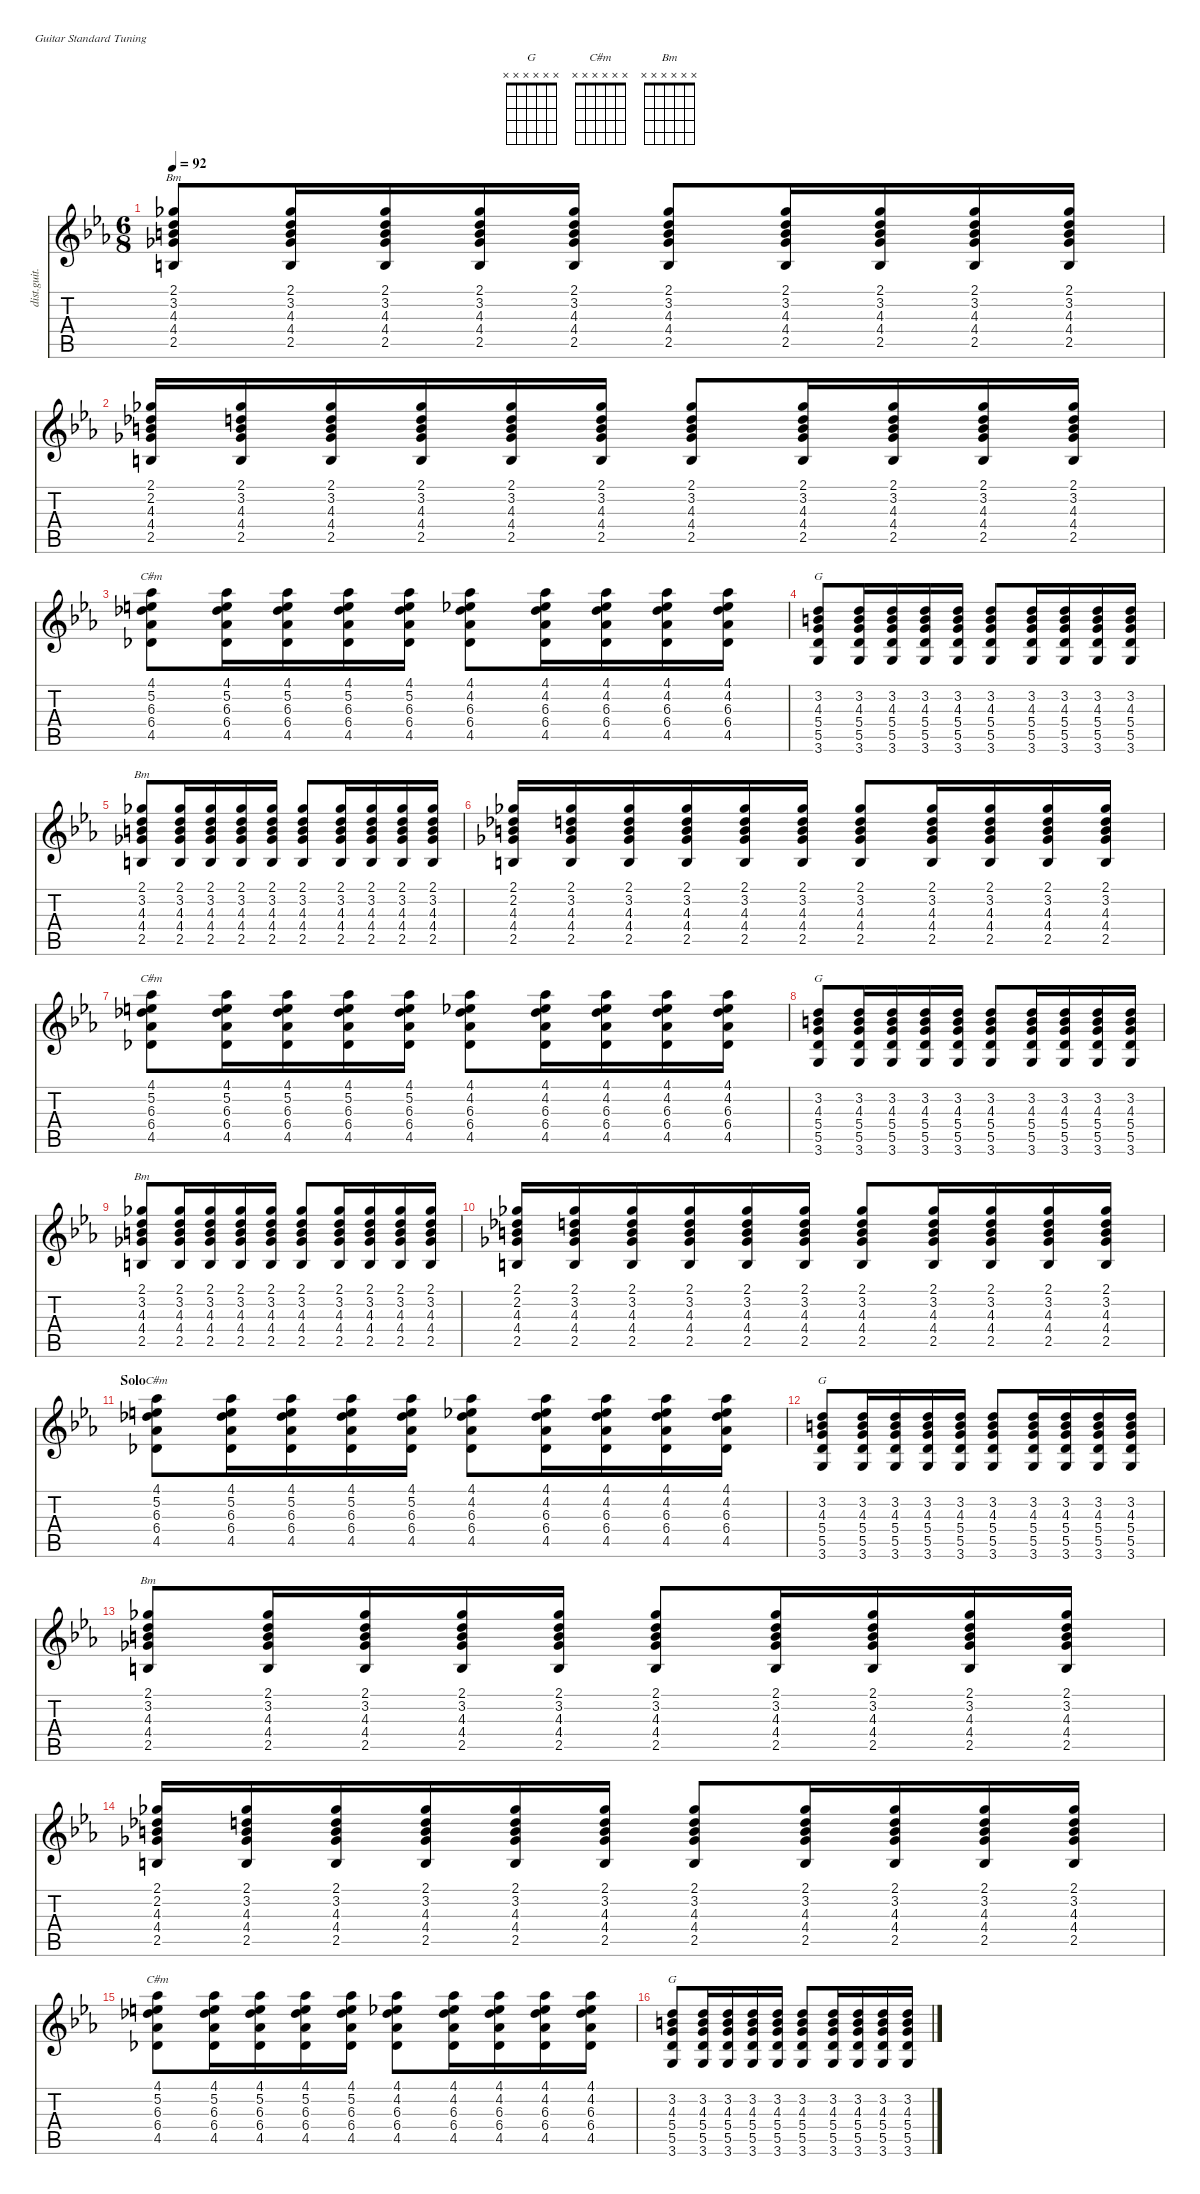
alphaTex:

\defaultSystemsLayout 4
\hideDynamics
\bracketExtendMode nobrackets
\track ("Guitar - Peter Lindgren" "dist.guit.") {instrument distortionguitar}
\staff {score tabs}
\tuning (E4 B3 G3 D3 A2 E2)
\chord ("G" x x x x x x)
\chord ("C#m" x x x x x x)
\chord ("Bm" x x x x x x)
\ts (6 8)
\tempo 92
\clef g2
\ks cminor
(2.1{acc b} 3.2{acc forcenatural} 4.3{acc forcenatural} 4.4{acc b} 2.5{acc forcenatural}).8{ch "Bm" dy f beam Up} (2.1{acc b} 3.2{acc forcenatural} 4.3{acc forcenatural} 4.4{acc b} 2.5{acc forcenatural}).16{beam Up} (2.1{acc b} 3.2{acc forcenatural} 4.3{acc forcenatural} 4.4{acc b} 2.5{acc forcenatural}).16{beam Up} (2.1{acc b} 3.2{acc forcenatural} 4.3{acc forcenatural} 4.4{acc b} 2.5{acc forcenatural}).16{beam Up} (2.1{acc b} 3.2{acc forcenatural} 4.3{acc forcenatural} 4.4{acc b} 2.5{acc forcenatural}).16{beam Up} (2.1{acc b} 3.2{acc forcenatural} 4.3{acc forcenatural} 4.4{acc b} 2.5{acc forcenatural}).8{beam Up} (2.1{acc b} 3.2{acc forcenatural} 4.3{acc forcenatural} 4.4{acc b} 2.5{acc forcenatural}).16{beam Up} (2.1{acc b} 3.2{acc forcenatural} 4.3{acc forcenatural} 4.4{acc b} 2.5{acc forcenatural}).16{beam Up} (2.1{acc b} 3.2{acc forcenatural} 4.3{acc forcenatural} 4.4{acc b} 2.5{acc forcenatural}).16{beam Up} (2.1{acc b} 3.2{acc forcenatural} 4.3{acc forcenatural} 4.4{acc b} 2.5{acc forcenatural}).16{beam Up} |
(2.1{acc b} 2.2{acc b} 4.3{acc forcenatural} 4.4{acc b} 2.5{acc forcenatural}).16{beam Up} (2.1{acc b} 3.2{acc forcenatural} 4.3{acc forcenatural} 4.4{acc b} 2.5{acc forcenatural}).16{beam Up} (2.1{acc b} 3.2{acc forcenatural} 4.3{acc forcenatural} 4.4{acc b} 2.5{acc forcenatural}).16{beam Up} (2.1{acc b} 3.2{acc forcenatural} 4.3{acc forcenatural} 4.4{acc b} 2.5{acc forcenatural}).16{beam Up} (2.1{acc b} 3.2{acc forcenatural} 4.3{acc forcenatural} 4.4{acc b} 2.5{acc forcenatural}).16{beam Up} (2.1{acc b} 3.2{acc forcenatural} 4.3{acc forcenatural} 4.4{acc b} 2.5{acc forcenatural}).16{beam Up} (2.1{acc b} 3.2{acc forcenatural} 4.3{acc forcenatural} 4.4{acc b} 2.5{acc forcenatural}).8{beam Up} (2.1{acc b} 3.2{acc forcenatural} 4.3{acc forcenatural} 4.4{acc b} 2.5{acc forcenatural}).16{beam Up} (2.1{acc b} 3.2{acc forcenatural} 4.3{acc forcenatural} 4.4{acc b} 2.5{acc forcenatural}).16{beam Up} (2.1{acc b} 3.2{acc forcenatural} 4.3{acc forcenatural} 4.4{acc b} 2.5{acc forcenatural}).16{beam Up} (2.1{acc b} 3.2{acc forcenatural} 4.3{acc forcenatural} 4.4{acc b} 2.5{acc forcenatural}).16{beam Up} |
(4.1{acc b} 5.2{acc forcenatural} 6.3{acc b} 6.4{acc b} 4.5{acc b}).8{ch "C#m" beam Down} (4.1{acc b} 5.2{acc forcenatural} 6.3{acc b} 6.4{acc b} 4.5{acc b}).16{beam Down} (4.1{acc b} 5.2{acc forcenatural} 6.3{acc b} 6.4{acc b} 4.5{acc b}).16{beam Down} (4.1{acc b} 5.2{acc forcenatural} 6.3{acc b} 6.4{acc b} 4.5{acc b}).16{beam Down} (4.1{acc b} 5.2{acc forcenatural} 6.3{acc b} 6.4{acc b} 4.5{acc b}).16{beam Down} (4.1{acc b} 4.2{acc b} 6.3{acc b} 6.4{acc b} 4.5{acc b}).8{beam Down} (4.1{acc b} 4.2{acc b} 6.3{acc b} 6.4{acc b} 4.5{acc b}).16{beam Down} (4.1{acc b} 4.2{acc b} 6.3{acc b} 6.4{acc b} 4.5{acc b}).16{beam Down} (4.1{acc b} 4.2{acc b} 6.3{acc b} 6.4{acc b} 4.5{acc b}).16{beam Down} (4.1{acc b} 4.2{acc b} 6.3{acc b} 6.4{acc b} 4.5{acc b}).16{beam Down} |
(3.2{acc forcenatural} 4.3{acc forcenatural} 5.4{acc forcenatural} 5.5{acc forcenatural} 3.6{acc forcenatural}).8{ch "G" beam Up} (3.2{acc forcenatural} 4.3{acc forcenatural} 5.4{acc forcenatural} 5.5{acc forcenatural} 3.6{acc forcenatural}).16{beam Up} (3.2{acc forcenatural} 4.3{acc forcenatural} 5.4{acc forcenatural} 5.5{acc forcenatural} 3.6{acc forcenatural}).16{beam Up} (3.2{acc forcenatural} 4.3{acc forcenatural} 5.4{acc forcenatural} 5.5{acc forcenatural} 3.6{acc forcenatural}).16{beam Up} (3.2{acc forcenatural} 4.3{acc forcenatural} 5.4{acc forcenatural} 5.5{acc forcenatural} 3.6{acc forcenatural}).16{beam Up} (3.2{acc forcenatural} 4.3{acc forcenatural} 5.4{acc forcenatural} 5.5{acc forcenatural} 3.6{acc forcenatural}).8{beam Up} (3.2{acc forcenatural} 4.3{acc forcenatural} 5.4{acc forcenatural} 5.5{acc forcenatural} 3.6{acc forcenatural}).16{beam Up} (3.2{acc forcenatural} 4.3{acc forcenatural} 5.4{acc forcenatural} 5.5{acc forcenatural} 3.6{acc forcenatural}).16{beam Up} (3.2{acc forcenatural} 4.3{acc forcenatural} 5.4{acc forcenatural} 5.5{acc forcenatural} 3.6{acc forcenatural}).16{beam Up} (3.2{acc forcenatural} 4.3{acc forcenatural} 5.4{acc forcenatural} 5.5{acc forcenatural} 3.6{acc forcenatural}).16{beam Up} |
(2.1{acc b} 3.2{acc forcenatural} 4.3{acc forcenatural} 4.4{acc b} 2.5{acc forcenatural}).8{ch "Bm" beam Up} (2.1{acc b} 3.2{acc forcenatural} 4.3{acc forcenatural} 4.4{acc b} 2.5{acc forcenatural}).16{beam Up} (2.1{acc b} 3.2{acc forcenatural} 4.3{acc forcenatural} 4.4{acc b} 2.5{acc forcenatural}).16{beam Up} (2.1{acc b} 3.2{acc forcenatural} 4.3{acc forcenatural} 4.4{acc b} 2.5{acc forcenatural}).16{beam Up} (2.1{acc b} 3.2{acc forcenatural} 4.3{acc forcenatural} 4.4{acc b} 2.5{acc forcenatural}).16{beam Up} (2.1{acc b} 3.2{acc forcenatural} 4.3{acc forcenatural} 4.4{acc b} 2.5{acc forcenatural}).8{beam Up} (2.1{acc b} 3.2{acc forcenatural} 4.3{acc forcenatural} 4.4{acc b} 2.5{acc forcenatural}).16{beam Up} (2.1{acc b} 3.2{acc forcenatural} 4.3{acc forcenatural} 4.4{acc b} 2.5{acc forcenatural}).16{beam Up} (2.1{acc b} 3.2{acc forcenatural} 4.3{acc forcenatural} 4.4{acc b} 2.5{acc forcenatural}).16{beam Up} (2.1{acc b} 3.2{acc forcenatural} 4.3{acc forcenatural} 4.4{acc b} 2.5{acc forcenatural}).16{beam Up} |
(2.1{acc b} 2.2{acc b} 4.3{acc forcenatural} 4.4{acc b} 2.5{acc forcenatural}).16{beam Up} (2.1{acc b} 3.2{acc forcenatural} 4.3{acc forcenatural} 4.4{acc b} 2.5{acc forcenatural}).16{beam Up} (2.1{acc b} 3.2{acc forcenatural} 4.3{acc forcenatural} 4.4{acc b} 2.5{acc forcenatural}).16{beam Up} (2.1{acc b} 3.2{acc forcenatural} 4.3{acc forcenatural} 4.4{acc b} 2.5{acc forcenatural}).16{beam Up} (2.1{acc b} 3.2{acc forcenatural} 4.3{acc forcenatural} 4.4{acc b} 2.5{acc forcenatural}).16{beam Up} (2.1{acc b} 3.2{acc forcenatural} 4.3{acc forcenatural} 4.4{acc b} 2.5{acc forcenatural}).16{beam Up} (2.1{acc b} 3.2{acc forcenatural} 4.3{acc forcenatural} 4.4{acc b} 2.5{acc forcenatural}).8{beam Up} (2.1{acc b} 3.2{acc forcenatural} 4.3{acc forcenatural} 4.4{acc b} 2.5{acc forcenatural}).16{beam Up} (2.1{acc b} 3.2{acc forcenatural} 4.3{acc forcenatural} 4.4{acc b} 2.5{acc forcenatural}).16{beam Up} (2.1{acc b} 3.2{acc forcenatural} 4.3{acc forcenatural} 4.4{acc b} 2.5{acc forcenatural}).16{beam Up} (2.1{acc b} 3.2{acc forcenatural} 4.3{acc forcenatural} 4.4{acc b} 2.5{acc forcenatural}).16{beam Up} |
(4.1{acc b} 5.2{acc forcenatural} 6.3{acc b} 6.4{acc b} 4.5{acc b}).8{ch "C#m" beam Down} (4.1{acc b} 5.2{acc forcenatural} 6.3{acc b} 6.4{acc b} 4.5{acc b}).16{beam Down} (4.1{acc b} 5.2{acc forcenatural} 6.3{acc b} 6.4{acc b} 4.5{acc b}).16{beam Down} (4.1{acc b} 5.2{acc forcenatural} 6.3{acc b} 6.4{acc b} 4.5{acc b}).16{beam Down} (4.1{acc b} 5.2{acc forcenatural} 6.3{acc b} 6.4{acc b} 4.5{acc b}).16{beam Down} (4.1{acc b} 4.2{acc b} 6.3{acc b} 6.4{acc b} 4.5{acc b}).8{beam Down} (4.1{acc b} 4.2{acc b} 6.3{acc b} 6.4{acc b} 4.5{acc b}).16{beam Down} (4.1{acc b} 4.2{acc b} 6.3{acc b} 6.4{acc b} 4.5{acc b}).16{beam Down} (4.1{acc b} 4.2{acc b} 6.3{acc b} 6.4{acc b} 4.5{acc b}).16{beam Down} (4.1{acc b} 4.2{acc b} 6.3{acc b} 6.4{acc b} 4.5{acc b}).16{beam Down} |
(3.2{acc forcenatural} 4.3{acc forcenatural} 5.4{acc forcenatural} 5.5{acc forcenatural} 3.6{acc forcenatural}).8{ch "G" beam Up} (3.2{acc forcenatural} 4.3{acc forcenatural} 5.4{acc forcenatural} 5.5{acc forcenatural} 3.6{acc forcenatural}).16{beam Up} (3.2{acc forcenatural} 4.3{acc forcenatural} 5.4{acc forcenatural} 5.5{acc forcenatural} 3.6{acc forcenatural}).16{beam Up} (3.2{acc forcenatural} 4.3{acc forcenatural} 5.4{acc forcenatural} 5.5{acc forcenatural} 3.6{acc forcenatural}).16{beam Up} (3.2{acc forcenatural} 4.3{acc forcenatural} 5.4{acc forcenatural} 5.5{acc forcenatural} 3.6{acc forcenatural}).16{beam Up} (3.2{acc forcenatural} 4.3{acc forcenatural} 5.4{acc forcenatural} 5.5{acc forcenatural} 3.6{acc forcenatural}).8{beam Up} (3.2{acc forcenatural} 4.3{acc forcenatural} 5.4{acc forcenatural} 5.5{acc forcenatural} 3.6{acc forcenatural}).16{beam Up} (3.2{acc forcenatural} 4.3{acc forcenatural} 5.4{acc forcenatural} 5.5{acc forcenatural} 3.6{acc forcenatural}).16{beam Up} (3.2{acc forcenatural} 4.3{acc forcenatural} 5.4{acc forcenatural} 5.5{acc forcenatural} 3.6{acc forcenatural}).16{beam Up} (3.2{acc forcenatural} 4.3{acc forcenatural} 5.4{acc forcenatural} 5.5{acc forcenatural} 3.6{acc forcenatural}).16{beam Up} |
(2.1{acc b} 3.2{acc forcenatural} 4.3{acc forcenatural} 4.4{acc b} 2.5{acc forcenatural}).8{ch "Bm" beam Up} (2.1{acc b} 3.2{acc forcenatural} 4.3{acc forcenatural} 4.4{acc b} 2.5{acc forcenatural}).16{beam Up} (2.1{acc b} 3.2{acc forcenatural} 4.3{acc forcenatural} 4.4{acc b} 2.5{acc forcenatural}).16{beam Up} (2.1{acc b} 3.2{acc forcenatural} 4.3{acc forcenatural} 4.4{acc b} 2.5{acc forcenatural}).16{beam Up} (2.1{acc b} 3.2{acc forcenatural} 4.3{acc forcenatural} 4.4{acc b} 2.5{acc forcenatural}).16{beam Up} (2.1{acc b} 3.2{acc forcenatural} 4.3{acc forcenatural} 4.4{acc b} 2.5{acc forcenatural}).8{beam Up} (2.1{acc b} 3.2{acc forcenatural} 4.3{acc forcenatural} 4.4{acc b} 2.5{acc forcenatural}).16{beam Up} (2.1{acc b} 3.2{acc forcenatural} 4.3{acc forcenatural} 4.4{acc b} 2.5{acc forcenatural}).16{beam Up} (2.1{acc b} 3.2{acc forcenatural} 4.3{acc forcenatural} 4.4{acc b} 2.5{acc forcenatural}).16{beam Up} (2.1{acc b} 3.2{acc forcenatural} 4.3{acc forcenatural} 4.4{acc b} 2.5{acc forcenatural}).16{beam Up} |
(2.1{acc b} 2.2{acc b} 4.3{acc forcenatural} 4.4{acc b} 2.5{acc forcenatural}).16{beam Up} (2.1{acc b} 3.2{acc forcenatural} 4.3{acc forcenatural} 4.4{acc b} 2.5{acc forcenatural}).16{beam Up} (2.1{acc b} 3.2{acc forcenatural} 4.3{acc forcenatural} 4.4{acc b} 2.5{acc forcenatural}).16{beam Up} (2.1{acc b} 3.2{acc forcenatural} 4.3{acc forcenatural} 4.4{acc b} 2.5{acc forcenatural}).16{beam Up} (2.1{acc b} 3.2{acc forcenatural} 4.3{acc forcenatural} 4.4{acc b} 2.5{acc forcenatural}).16{beam Up} (2.1{acc b} 3.2{acc forcenatural} 4.3{acc forcenatural} 4.4{acc b} 2.5{acc forcenatural}).16{beam Up} (2.1{acc b} 3.2{acc forcenatural} 4.3{acc forcenatural} 4.4{acc b} 2.5{acc forcenatural}).8{beam Up} (2.1{acc b} 3.2{acc forcenatural} 4.3{acc forcenatural} 4.4{acc b} 2.5{acc forcenatural}).16{beam Up} (2.1{acc b} 3.2{acc forcenatural} 4.3{acc forcenatural} 4.4{acc b} 2.5{acc forcenatural}).16{beam Up} (2.1{acc b} 3.2{acc forcenatural} 4.3{acc forcenatural} 4.4{acc b} 2.5{acc forcenatural}).16{beam Up} (2.1{acc b} 3.2{acc forcenatural} 4.3{acc forcenatural} 4.4{acc b} 2.5{acc forcenatural}).16{beam Up} |
\section ("" "Solo")
(4.1{acc b} 5.2{acc forcenatural} 6.3{acc b} 6.4{acc b} 4.5{acc b}).8{ch "C#m" beam Down} (4.1{acc b} 5.2{acc forcenatural} 6.3{acc b} 6.4{acc b} 4.5{acc b}).16{beam Down} (4.1{acc b} 5.2{acc forcenatural} 6.3{acc b} 6.4{acc b} 4.5{acc b}).16{beam Down} (4.1{acc b} 5.2{acc forcenatural} 6.3{acc b} 6.4{acc b} 4.5{acc b}).16{beam Down} (4.1{acc b} 5.2{acc forcenatural} 6.3{acc b} 6.4{acc b} 4.5{acc b}).16{beam Down} (4.1{acc b} 4.2{acc b} 6.3{acc b} 6.4{acc b} 4.5{acc b}).8{beam Down} (4.1{acc b} 4.2{acc b} 6.3{acc b} 6.4{acc b} 4.5{acc b}).16{beam Down} (4.1{acc b} 4.2{acc b} 6.3{acc b} 6.4{acc b} 4.5{acc b}).16{beam Down} (4.1{acc b} 4.2{acc b} 6.3{acc b} 6.4{acc b} 4.5{acc b}).16{beam Down} (4.1{acc b} 4.2{acc b} 6.3{acc b} 6.4{acc b} 4.5{acc b}).16{beam Down} |
(3.2{acc forcenatural} 4.3{acc forcenatural} 5.4{acc forcenatural} 5.5{acc forcenatural} 3.6{acc forcenatural}).8{ch "G" beam Up} (3.2{acc forcenatural} 4.3{acc forcenatural} 5.4{acc forcenatural} 5.5{acc forcenatural} 3.6{acc forcenatural}).16{beam Up} (3.2{acc forcenatural} 4.3{acc forcenatural} 5.4{acc forcenatural} 5.5{acc forcenatural} 3.6{acc forcenatural}).16{beam Up} (3.2{acc forcenatural} 4.3{acc forcenatural} 5.4{acc forcenatural} 5.5{acc forcenatural} 3.6{acc forcenatural}).16{beam Up} (3.2{acc forcenatural} 4.3{acc forcenatural} 5.4{acc forcenatural} 5.5{acc forcenatural} 3.6{acc forcenatural}).16{beam Up} (3.2{acc forcenatural} 4.3{acc forcenatural} 5.4{acc forcenatural} 5.5{acc forcenatural} 3.6{acc forcenatural}).8{beam Up} (3.2{acc forcenatural} 4.3{acc forcenatural} 5.4{acc forcenatural} 5.5{acc forcenatural} 3.6{acc forcenatural}).16{beam Up} (3.2{acc forcenatural} 4.3{acc forcenatural} 5.4{acc forcenatural} 5.5{acc forcenatural} 3.6{acc forcenatural}).16{beam Up} (3.2{acc forcenatural} 4.3{acc forcenatural} 5.4{acc forcenatural} 5.5{acc forcenatural} 3.6{acc forcenatural}).16{beam Up} (3.2{acc forcenatural} 4.3{acc forcenatural} 5.4{acc forcenatural} 5.5{acc forcenatural} 3.6{acc forcenatural}).16{beam Up} |
(2.1{acc b} 3.2{acc forcenatural} 4.3{acc forcenatural} 4.4{acc b} 2.5{acc forcenatural}).8{ch "Bm" beam Up} (2.1{acc b} 3.2{acc forcenatural} 4.3{acc forcenatural} 4.4{acc b} 2.5{acc forcenatural}).16{beam Up} (2.1{acc b} 3.2{acc forcenatural} 4.3{acc forcenatural} 4.4{acc b} 2.5{acc forcenatural}).16{beam Up} (2.1{acc b} 3.2{acc forcenatural} 4.3{acc forcenatural} 4.4{acc b} 2.5{acc forcenatural}).16{beam Up} (2.1{acc b} 3.2{acc forcenatural} 4.3{acc forcenatural} 4.4{acc b} 2.5{acc forcenatural}).16{beam Up} (2.1{acc b} 3.2{acc forcenatural} 4.3{acc forcenatural} 4.4{acc b} 2.5{acc forcenatural}).8{beam Up} (2.1{acc b} 3.2{acc forcenatural} 4.3{acc forcenatural} 4.4{acc b} 2.5{acc forcenatural}).16{beam Up} (2.1{acc b} 3.2{acc forcenatural} 4.3{acc forcenatural} 4.4{acc b} 2.5{acc forcenatural}).16{beam Up} (2.1{acc b} 3.2{acc forcenatural} 4.3{acc forcenatural} 4.4{acc b} 2.5{acc forcenatural}).16{beam Up} (2.1{acc b} 3.2{acc forcenatural} 4.3{acc forcenatural} 4.4{acc b} 2.5{acc forcenatural}).16{beam Up} |
(2.1{acc b} 2.2{acc b} 4.3{acc forcenatural} 4.4{acc b} 2.5{acc forcenatural}).16{beam Up} (2.1{acc b} 3.2{acc forcenatural} 4.3{acc forcenatural} 4.4{acc b} 2.5{acc forcenatural}).16{beam Up} (2.1{acc b} 3.2{acc forcenatural} 4.3{acc forcenatural} 4.4{acc b} 2.5{acc forcenatural}).16{beam Up} (2.1{acc b} 3.2{acc forcenatural} 4.3{acc forcenatural} 4.4{acc b} 2.5{acc forcenatural}).16{beam Up} (2.1{acc b} 3.2{acc forcenatural} 4.3{acc forcenatural} 4.4{acc b} 2.5{acc forcenatural}).16{beam Up} (2.1{acc b} 3.2{acc forcenatural} 4.3{acc forcenatural} 4.4{acc b} 2.5{acc forcenatural}).16{beam Up} (2.1{acc b} 3.2{acc forcenatural} 4.3{acc forcenatural} 4.4{acc b} 2.5{acc forcenatural}).8{beam Up} (2.1{acc b} 3.2{acc forcenatural} 4.3{acc forcenatural} 4.4{acc b} 2.5{acc forcenatural}).16{beam Up} (2.1{acc b} 3.2{acc forcenatural} 4.3{acc forcenatural} 4.4{acc b} 2.5{acc forcenatural}).16{beam Up} (2.1{acc b} 3.2{acc forcenatural} 4.3{acc forcenatural} 4.4{acc b} 2.5{acc forcenatural}).16{beam Up} (2.1{acc b} 3.2{acc forcenatural} 4.3{acc forcenatural} 4.4{acc b} 2.5{acc forcenatural}).16{beam Up} |
(4.1{acc b} 5.2{acc forcenatural} 6.3{acc b} 6.4{acc b} 4.5{acc b}).8{ch "C#m" beam Down} (4.1{acc b} 5.2{acc forcenatural} 6.3{acc b} 6.4{acc b} 4.5{acc b}).16{beam Down} (4.1{acc b} 5.2{acc forcenatural} 6.3{acc b} 6.4{acc b} 4.5{acc b}).16{beam Down} (4.1{acc b} 5.2{acc forcenatural} 6.3{acc b} 6.4{acc b} 4.5{acc b}).16{beam Down} (4.1{acc b} 5.2{acc forcenatural} 6.3{acc b} 6.4{acc b} 4.5{acc b}).16{beam Down} (4.1{acc b} 4.2{acc b} 6.3{acc b} 6.4{acc b} 4.5{acc b}).8{beam Down} (4.1{acc b} 4.2{acc b} 6.3{acc b} 6.4{acc b} 4.5{acc b}).16{beam Down} (4.1{acc b} 4.2{acc b} 6.3{acc b} 6.4{acc b} 4.5{acc b}).16{beam Down} (4.1{acc b} 4.2{acc b} 6.3{acc b} 6.4{acc b} 4.5{acc b}).16{beam Down} (4.1{acc b} 4.2{acc b} 6.3{acc b} 6.4{acc b} 4.5{acc b}).16{beam Down} |
(3.2{acc forcenatural} 4.3{acc forcenatural} 5.4{acc forcenatural} 5.5{acc forcenatural} 3.6{acc forcenatural}).8{ch "G" beam Up} (3.2{acc forcenatural} 4.3{acc forcenatural} 5.4{acc forcenatural} 5.5{acc forcenatural} 3.6{acc forcenatural}).16{beam Up} (3.2{acc forcenatural} 4.3{acc forcenatural} 5.4{acc forcenatural} 5.5{acc forcenatural} 3.6{acc forcenatural}).16{beam Up} (3.2{acc forcenatural} 4.3{acc forcenatural} 5.4{acc forcenatural} 5.5{acc forcenatural} 3.6{acc forcenatural}).16{beam Up} (3.2{acc forcenatural} 4.3{acc forcenatural} 5.4{acc forcenatural} 5.5{acc forcenatural} 3.6{acc forcenatural}).16{beam Up} (3.2{acc forcenatural} 4.3{acc forcenatural} 5.4{acc forcenatural} 5.5{acc forcenatural} 3.6{acc forcenatural}).8{beam Up} (3.2{acc forcenatural} 4.3{acc forcenatural} 5.4{acc forcenatural} 5.5{acc forcenatural} 3.6{acc forcenatural}).16{beam Up} (3.2{acc forcenatural} 4.3{acc forcenatural} 5.4{acc forcenatural} 5.5{acc forcenatural} 3.6{acc forcenatural}).16{beam Up} (3.2{acc forcenatural} 4.3{acc forcenatural} 5.4{acc forcenatural} 5.5{acc forcenatural} 3.6{acc forcenatural}).16{beam Up} (3.2{acc forcenatural} 4.3{acc forcenatural} 5.4{acc forcenatural} 5.5{acc forcenatural} 3.6{acc forcenatural}).16{beam Up}
